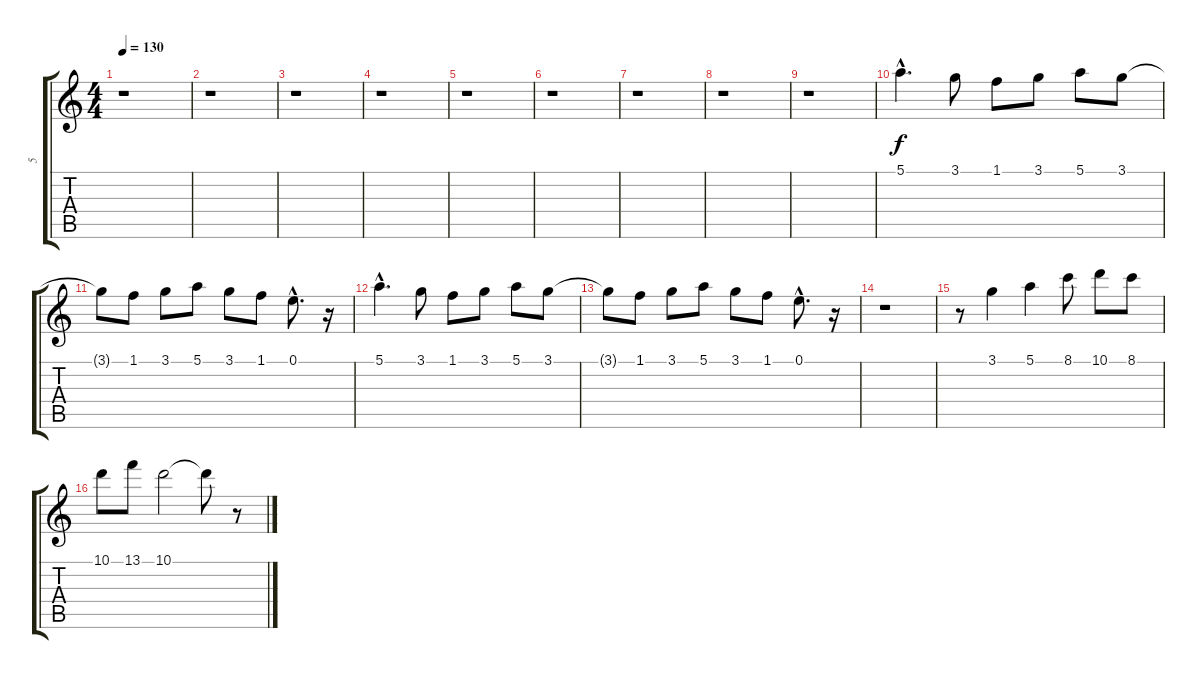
\track ("5" "5") {instrument overdrivenguitar}
\staff {score tabs}
\tuning (E4 B3 G3 D3 A2 E2) {hide}
\ts (4 4)
\tempo 130
\clef g2
\ks c
r.1{dy f} |
r.1 |
r.1 |
r.1 |
r.1 |
r.1 |
r.1 |
r.1 |
r.1 |
5.1{hac}.4{d} 3.1.8 1.1.8 3.1.8 5.1.8 3.1.8 |
3.1{t}.8 1.1.8 3.1.8 5.1.8 3.1.8 1.1.8 0.1{hac}.8{d} r.16 |
5.1{hac}.4{d} 3.1.8 1.1.8 3.1.8 5.1.8 3.1.8 |
3.1{t}.8 1.1.8 3.1.8 5.1.8 3.1.8 1.1.8 0.1{hac}.8{d} r.16 |
r.1 |
r.8 3.1.4 5.1.4 8.1.8 10.1.8 8.1.8 |
10.1.8 13.1.8 10.1.2 10.1{t}.8 r.8
